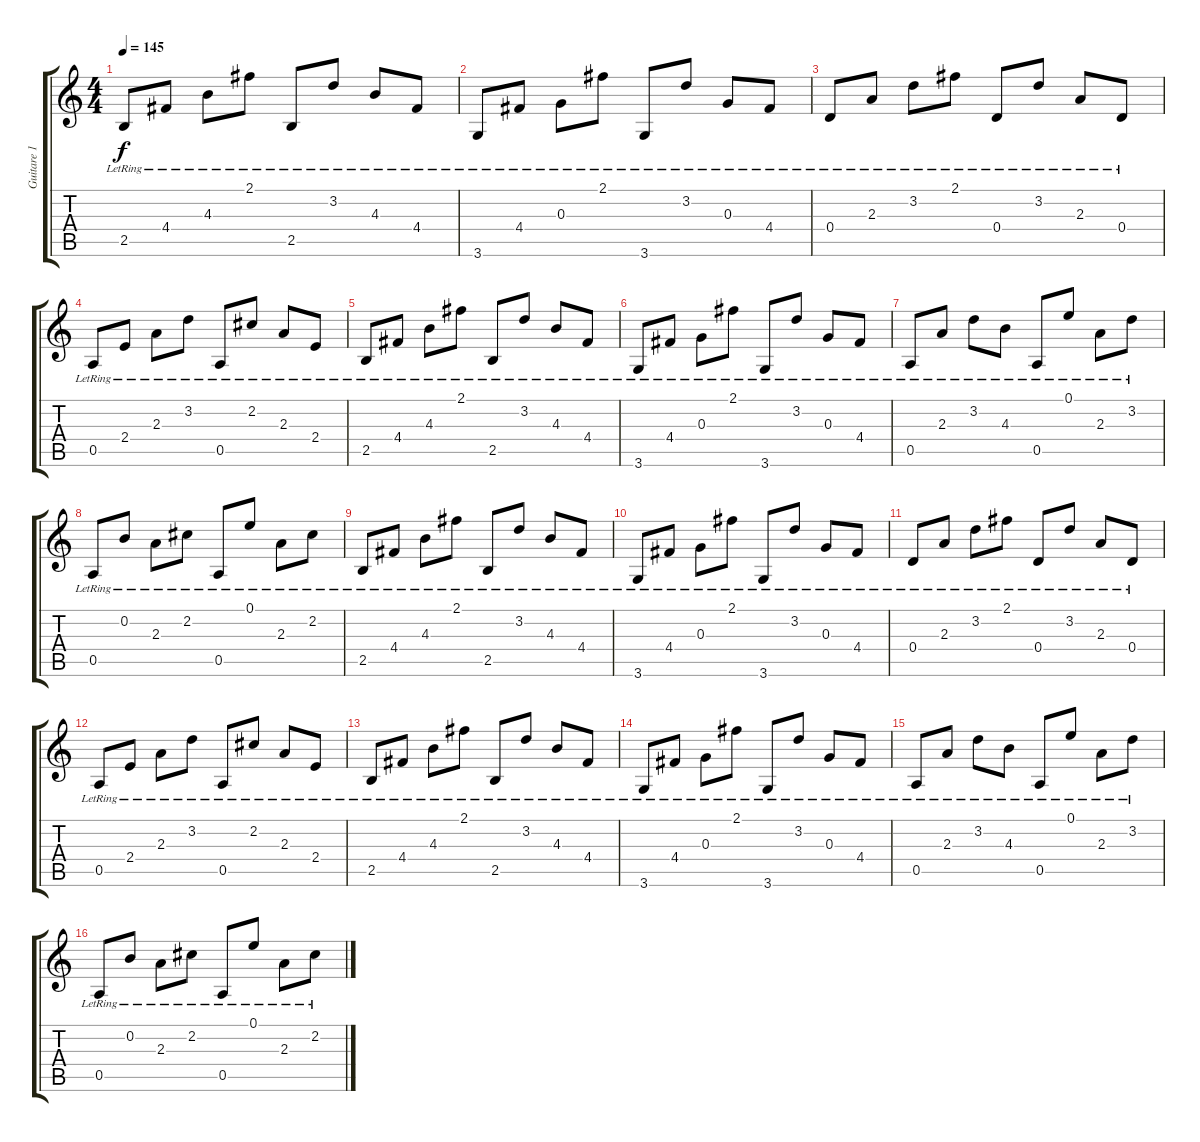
\track ("Guitare 1" "Guitare 1") {instrument acousticguitarnylon}
\staff {score tabs}
\tuning (E4 B3 G3 D3 A2 E2) {hide}
\ts (4 4)
\tempo 145
\clef g2
\ks c
2.5{lr}.8{dy f} 4.4{lr}.8 4.3{lr}.8 2.1{lr}.8 2.5{lr}.8 3.2{lr}.8 4.3{lr}.8 4.4{lr}.8 |
3.6{lr}.8 4.4{lr}.8 0.3{lr}.8 2.1{lr}.8 3.6{lr}.8 3.2{lr}.8 0.3{lr}.8 4.4{lr}.8 |
0.4{lr}.8 2.3{lr}.8 3.2{lr}.8 2.1{lr}.8 0.4{lr}.8 3.2{lr}.8 2.3{lr}.8 0.4{lr}.8 |
0.5{lr}.8 2.4{lr}.8 2.3{lr}.8 3.2{lr}.8 0.5{lr}.8 2.2{lr}.8 2.3{lr}.8 2.4{lr}.8 |
2.5{lr}.8 4.4{lr}.8 4.3{lr}.8 2.1{lr}.8 2.5{lr}.8 3.2{lr}.8 4.3{lr}.8 4.4{lr}.8 |
3.6{lr}.8 4.4{lr}.8 0.3{lr}.8 2.1{lr}.8 3.6{lr}.8 3.2{lr}.8 0.3{lr}.8 4.4{lr}.8 |
0.5{lr}.8 2.3{lr}.8 3.2{lr}.8 4.3{lr}.8 0.5{lr}.8 0.1{lr}.8 2.3{lr}.8 3.2{lr}.8 |
0.5{lr}.8 0.2{lr}.8 2.3{lr}.8 2.2{lr}.8 0.5{lr}.8 0.1{lr}.8 2.3{lr}.8 2.2{lr}.8 |
2.5{lr}.8 4.4{lr}.8 4.3{lr}.8 2.1{lr}.8 2.5{lr}.8 3.2{lr}.8 4.3{lr}.8 4.4{lr}.8 |
3.6{lr}.8 4.4{lr}.8 0.3{lr}.8 2.1{lr}.8 3.6{lr}.8 3.2{lr}.8 0.3{lr}.8 4.4{lr}.8 |
0.4{lr}.8 2.3{lr}.8 3.2{lr}.8 2.1{lr}.8 0.4{lr}.8 3.2{lr}.8 2.3{lr}.8 0.4{lr}.8 |
0.5{lr}.8 2.4{lr}.8 2.3{lr}.8 3.2{lr}.8 0.5{lr}.8 2.2{lr}.8 2.3{lr}.8 2.4{lr}.8 |
2.5{lr}.8 4.4{lr}.8 4.3{lr}.8 2.1{lr}.8 2.5{lr}.8 3.2{lr}.8 4.3{lr}.8 4.4{lr}.8 |
3.6{lr}.8 4.4{lr}.8 0.3{lr}.8 2.1{lr}.8 3.6{lr}.8 3.2{lr}.8 0.3{lr}.8 4.4{lr}.8 |
0.5{lr}.8 2.3{lr}.8 3.2{lr}.8 4.3{lr}.8 0.5{lr}.8 0.1{lr}.8 2.3{lr}.8 3.2{lr}.8 |
0.5{lr}.8 0.2{lr}.8 2.3{lr}.8 2.2{lr}.8 0.5{lr}.8 0.1{lr}.8 2.3{lr}.8 2.2{lr}.8
